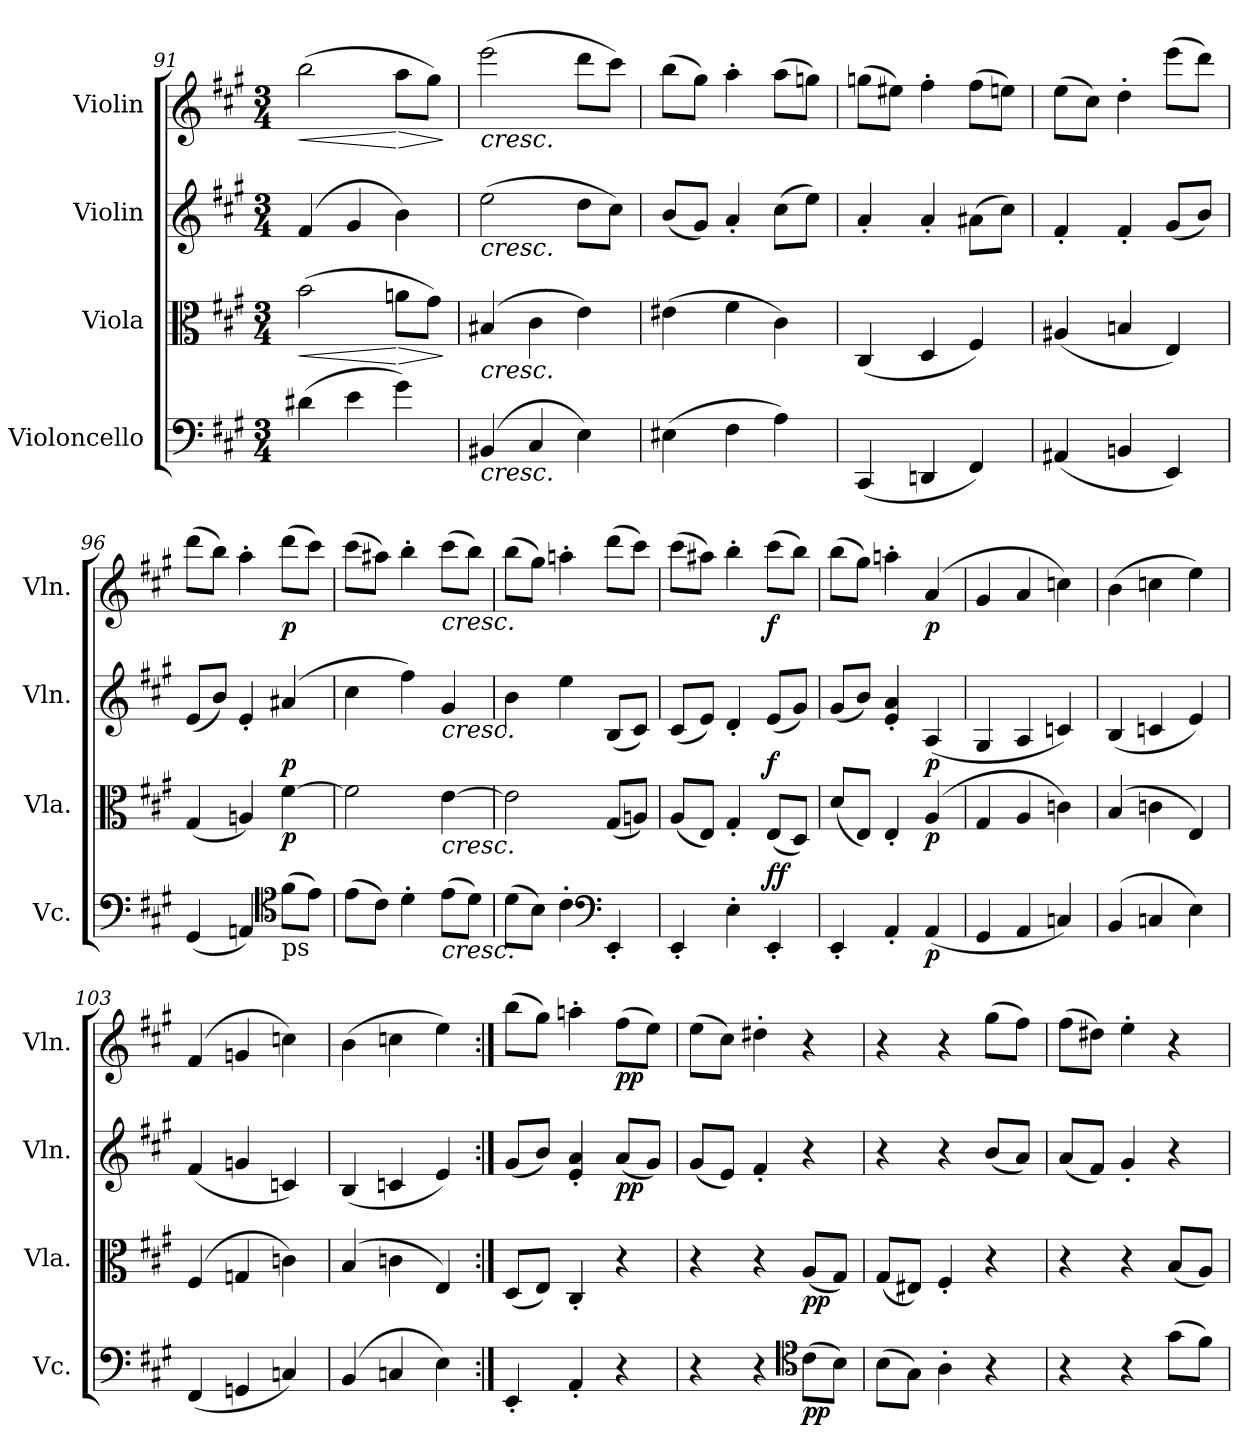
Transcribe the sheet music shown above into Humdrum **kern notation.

**kern	**dynam	**kern	**dynam	**kern	**dynam	**kern	**dynam
*part4	*part4	*part3	*part3	*part2	*part2	*part1	*part1
*staff4	*staff4	*staff3	*staff3	*staff2	*staff2	*staff1	*staff1
*I"Violoncello	*	*I"Viola	*	*I"Violin	*	*I"Violin	*
*I'Vc.	*	*I'Vla.	*	*I'Vln.	*	*I'Vln.	*
*clefF4	*	*clefC3	*	*clefG2	*	*clefG2	*
*k[f#c#g#]	*	*k[f#c#g#]	*	*k[f#c#g#]	*	*k[f#c#g#]	*
*M3/4	*	*M3/4	*	*M3/4	*	*M3/4	*
=91	=91	=91	=91	=91	=91	=91	=91
!	!	!	!LO:HP:b	!	!	!	!LO:HP:b
(4d#X	.	(2b	<	(4f#	.	(2bb	<
4e	.	.	.	4g#	.	.	.
!	!	!	!LO:HP:n=1:b	!	!	!	!LO:HP:n=1:b
4g#)	.	8anL	[ >	4b)	.	8aaL	[ >
.	.	8g#J)	.	.	.	8gg#J)	.
.	.	.	]	.	.	.	]
=92	=92	=92	=92	=92	=92	=92	=92
!	!	!	!	!	!	!LO:TX:b:i:t=cresc.	!
!	!	!	!	!LO:TX:b:i:t=cresc.	!	!	!
!	!	!LO:TX:b:i:t=cresc.	!	!	!	!	!
!LO:TX:b:i:t=cresc.	!	!	!	!	!	!	!
(4BB#X	.	(4B#X	.	(2ee	.	(2eee	.
4C#	.	4c#	.	.	.	.	.
4E)	.	4e)	.	8ddL	.	8dddL	.
.	.	.	.	8cc#J)	.	8ccc#J)	.
=93	=93	=93	=93	=93	=93	=93	=93
(4E#X	.	(4e#X	.	(8bL	.	(8bbL	.
.	.	.	.	8g#J)	.	8gg#J)	.
4F#	.	4f#	.	4a'	.	4aa'	.
4A)	.	4c#)	.	(8cc#L	.	(8aaL	.
.	.	.	.	8eeJ)	.	8ggnJ)	.
=94	=94	=94	=94	=94	=94	=94	=94
(4CC#	.	(4C#	.	4a'	.	(8ggnL	.
.	.	.	.	.	.	8ee#XJ)	.
4DDn	.	4D	.	4a'	.	4ff#'	.
4FF#)	.	4F#)	.	(8a#XL	.	(8ff#L	.
.	.	.	.	8cc#J)	.	8eenJ)	.
=95	=95	=95	=95	=95	=95	=95	=95
(4AA#X	.	(4A#X	.	4f#'	.	(8eeL	.
.	.	.	.	.	.	8cc#J)	.
4BBn	.	4Bn	.	4f#'	.	4dd'	.
4EE)	.	4E)	.	(8g#L	.	(8eeeL	.
.	.	.	.	8bJ)	.	8dddJ)	.
=96	=96	=96	=96	=96	=96	=96	=96
(4GG#	.	(4G#	.	(8eL	.	(8dddL	.
.	.	.	.	8bJ)	.	8bbJ)	.
4AAn)	.	4An)	.	4e'	.	4aa'	.
*clefC4	*	*	*	*	*	*	*
!LO:TX:b:t=ps	!	!	!	!	!	!	!
(8f#L	.	[4f#	p	(4a#X	p	(8dddL	p
8eJ)	.	.	.	.	.	8ccc#J)	.
=97	=97	=97	=97	=97	=97	=97	=97
(8eL	.	2f#]	.	4cc#	.	(8ccc#L	.
8c#J)	.	.	.	.	.	8aa#XJ)	.
4d'	.	.	.	4ff#)	.	4bb'	.
!	!	!	!	!	!	!LO:TX:b:i:t=cresc.	!
!	!	!	!	!LO:TX:b:i:t=cresc.	!	!	!
!	!	!LO:TX:b:i:t=cresc.	!	!	!	!	!
!LO:TX:b:i:t=cresc.	!	!	!	!	!	!	!
(8eL	.	[4e	.	4g#	.	(8ccc#L	.
8dJ)	.	.	.	.	.	8bbJ)	.
=98	=98	=98	=98	=98	=98	=98	=98
(8dL	.	2e]	.	4b	.	(8bbL	.
8BJ)	.	.	.	.	.	8gg#J)	.
4c#'	.	.	.	4ee	.	4aan'	.
*clefF4	*	*	*	*	*	*	*
4EE'	.	(8G#L	.	(8BL	.	(8dddL	.
.	.	8AnJ)	.	8c#J)	.	8ccc#J)	.
=99	=99	=99	=99	=99	=99	=99	=99
4EE'	.	(8AL	.	(8c#L	.	(8ccc#L	.
.	.	8EJ)	.	8eJ)	.	8aa#XJ)	.
4E'	.	4G#'	.	4d'	.	4bb'	.
!	!LO:DY:a	!	!	!	!	!	!
4EE'	ff	(8EL	.	(8eL	f	(8ccc#L	f
.	.	8DJ)	.	8g#J)	.	8bbJ)	.
=100	=100	=100	=100	=100	=100	=100	=100
4EE'	.	(8dL	.	(8g#L	.	(8bbL	.
.	.	8EJ)	.	8bJ)	.	8gg#J)	.
4AA'	.	4E'	.	4e' 4a'	.	4aan'	.
(4AA	p	(4A	p	(4A	p	(4a	p
=101	=101	=101	=101	=101	=101	=101	=101
4GG#	.	4G#	.	4G#	.	4g#	.
4AA	.	4A	.	4A	.	4a	.
4Cn)	.	4cn)	.	4cn)	.	4ccn)	.
=102	=102	=102	=102	=102	=102	=102	=102
(4BB	.	(4B	.	(4B	.	(4b	.
4Cn	.	4cn	.	4cn	.	4ccn	.
4E)	.	4E)	.	4e)	.	4ee)	.
=103	=103	=103	=103	=103	=103	=103	=103
(4FF#	.	(4F#	.	(4f#	.	(4f#	.
4GGn	.	4Gn	.	4gn	.	4gn	.
4Cn)	.	4cn)	.	4cn)	.	4ccn)	.
=104	=104	=104	=104	=104	=104	=104	=104
(4BB	.	(4B	.	(4B	.	(4b	.
4Cn	.	4cn	.	4cn	.	4ccn	.
4E)	.	4E)	.	4e)	.	4ee)	.
=105:|!	=105:|!	=105:|!	=105:|!	=105:|!	=105:|!	=105:|!	=105:|!
4EE'	.	(8DL	.	(8g#L	.	(8bbL	.
.	.	8EJ)	.	8bJ)	.	8gg#J)	.
4AA'	.	4C#'	.	4e' 4a'	.	4aan'	.
4r	.	4r	.	(8aL	pp	(8ff#L	pp
.	.	.	.	8g#J)	.	8eeJ)	.
=106	=106	=106	=106	=106	=106	=106	=106
4r	.	4r	.	(8g#L	.	(8eeL	.
.	.	.	.	8eJ)	.	8cc#J)	.
4r	.	4r	.	4f#'	.	4dd#X'	.
*clefC4	*	*	*	*	*	*	*
(8c#L	pp	(8AL	pp	4r	.	4r	.
8BJ)	.	8G#J)	.	.	.	.	.
=107	=107	=107	=107	=107	=107	=107	=107
(8BL	.	(8G#L	.	4r	.	4r	.
8G#J)	.	8E#XJ)	.	.	.	.	.
4A'	.	4F#'	.	4r	.	4r	.
4r	.	4r	.	(8bL	.	(8gg#L	.
.	.	.	.	8aJ)	.	8ff#J)	.
=108	=108	=108	=108	=108	=108	=108	=108
4r	.	4r	.	(8aL	.	(8ff#L	.
.	.	.	.	8f#J)	.	8dd#XJ)	.
4r	.	4r	.	4g#'	.	4ee'	.
(8g#L	.	(8BL	.	4r	.	4r	.
8f#J)	.	8AJ)	.	.	.	.	.
=	=	=	=	=	=	=	=
*-	*-	*-	*-	*-	*-	*-	*-
